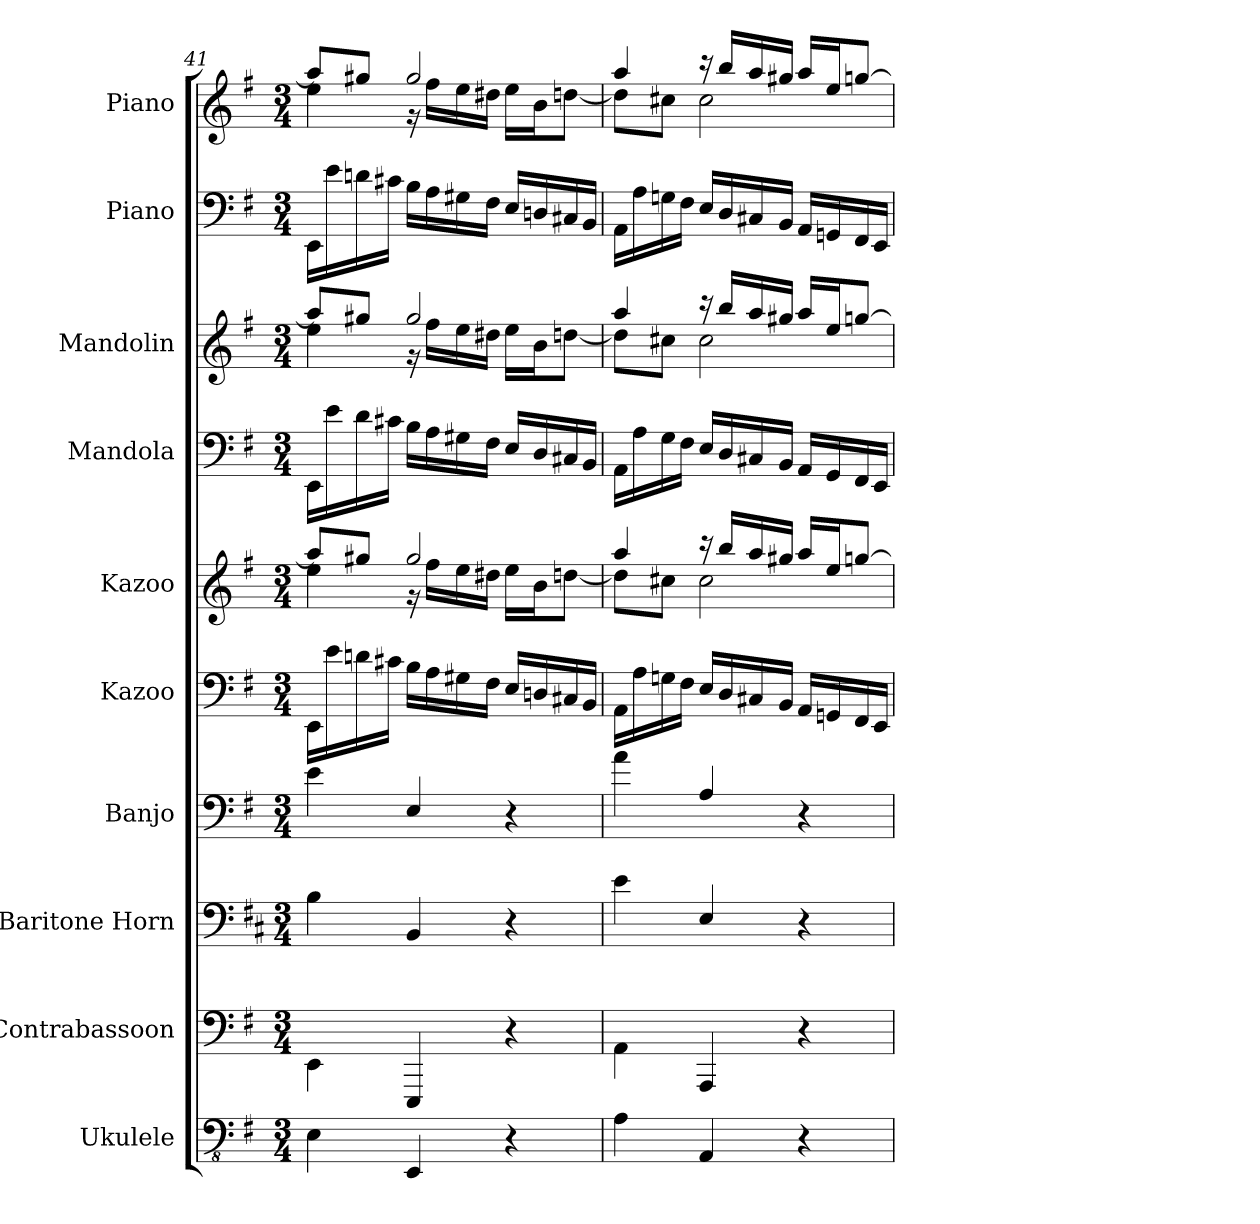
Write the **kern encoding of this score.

**kern	**kern	**kern	**kern	**kern	**kern	**kern	**kern	**kern	**kern
*part10	*part9	*part8	*part7	*part6	*part5	*part4	*part3	*part2	*part1
*staff10	*staff9	*staff8	*staff7	*staff6	*staff5	*staff4	*staff3	*staff2	*staff1
*I"Ukulele	*I"Contrabassoon	*I"Baritone Horn	*I"Banjo	*I"Kazoo	*I"Kazoo	*I"Mandola	*I"Mandolin	*I"Piano	*I"Piano
*I'Uk.	*I'Cbsn.	*I'Bar. Hn.	*I'Bj.	*I'Kaz.	*I'Kaz.	*I'Mda.	*I'Mdn.	*I'Pno.	*I'Pno.
*clefFv4	*clefF4	*clefF4	*clefF4	*clefF4	*clefG2	*clefF4	*	*clefF4	*clefG2
*	*ITrd7c12	*ITrd4c7	*ITrd7c12	*	*	*	*	*	*
*k[f#]	*k[f#]	*k[f#]	*k[f#]	*k[f#]	*k[f#]	*k[f#]	*k[f#]	*k[f#]	*k[f#]
*G:	*G:	*G:	*G:	*G:	*G:	*G:	*G:	*G:	*G:
*M3/4	*M3/4	*M3/4	*M3/4	*M3/4	*M3/4	*M3/4	*M3/4	*M3/4	*M3/4
=41	=41	=41	=41	=41	=41	=41	=41	=41	=41
*	*	*	*	*	*^	*	*^	*	*^
4EE\	4EEE\	4E\	4E\	16EE\LL	8aa/L]	4ee\	16EE\LL	8aa/L]	4ee\	16EE\LL	8aa/L]	4ee\
.	.	.	.	16e\	.	.	16e\	.	.	16e\	.	.
.	.	.	.	16dn\	8gg#X/J	.	16d\	8gg#X/J	.	16dn\	8gg#X/J	.
.	.	.	.	16c#X\JJ	.	.	16c#X\JJ	.	.	16c#X\JJ	.	.
4EEE/	4EEEE/	4EE/	4EE/	16B\LL	2gg#/	16r	16B\LL	2gg#/	16r	16B\LL	2gg#/	16r
.	.	.	.	16A\	.	16ff#\LL	16A\	.	16ff#\LL	16A\	.	16ff#\LL
.	.	.	.	16G#X\	.	16ee\	16G#X\	.	16ee\	16G#X\	.	16ee\
.	.	.	.	16F#\JJ	.	16dd#X\JJ	16F#\JJ	.	16dd#X\JJ	16F#\JJ	.	16dd#X\JJ
4r	4r	4r	4r	16E/LL	.	16ee\LL	16E/LL	.	16ee\LL	16E/LL	.	16ee\LL
.	.	.	.	16Dn/	.	16b\J	16D/	.	16b\J	16Dn/	.	16b\J
.	.	.	.	16C#X/	.	[8ddn\J	16C#X/	.	[8ddn\J	16C#X/	.	[8ddn\J
.	.	.	.	16BB/JJ	.	.	16BB/JJ	.	.	16BB/JJ	.	.
=42	=42	=42	=42	=42	=42	=42	=42	=42	=42	=42	=42	=42
4AA\	4AAA\	4A\	4A\	16AA\LL	4aa/	8dd\L]	16AA\LL	4aa/	8dd\L]	16AA\LL	4aa/	8dd\L]
.	.	.	.	16A\	.	.	16A\	.	.	16A\	.	.
.	.	.	.	16Gn\	.	8cc#X\J	16G\	.	8cc#X\J	16Gn\	.	8cc#X\J
.	.	.	.	16F#\JJ	.	.	16F#\JJ	.	.	16F#\JJ	.	.
4AAA/	4AAAA/	4AA/	4AA/	16E/LL	16rccc	2cc#\	16E/LL	16r	2cc#\	16E/LL	16rccc	2cc#\
.	.	.	.	16D/	16bb/LL	.	16D/	16bb/LL	.	16D/	16bb/LL	.
.	.	.	.	16C#X/	16aa/	.	16C#X/	16aa/	.	16C#X/	16aa/	.
.	.	.	.	16BB/JJ	16gg#X/JJ	.	16BB/JJ	16gg#X/JJ	.	16BB/JJ	16gg#X/JJ	.
4r	4r	4r	4r	16AA/LL	16aa/LL	.	16AA/LL	16aa/LL	.	16AA/LL	16aa/LL	.
.	.	.	.	16GGn/	16ee/J	.	16GG/	16ee/J	.	16GGn/	16ee/J	.
.	.	.	.	16FF#/	[8ggn/J	.	16FF#/	[8ggn/J	.	16FF#/	[8ggn/J	.
.	.	.	.	16EE/JJ	.	.	16EE/JJ	.	.	16EE/JJ	.	.
*	*	*	*	*	*v	*v	*	*v	*v	*	*v	*v
=	=	=	=	=	=	=	=	=	=
*-	*-	*-	*-	*-	*-	*-	*-	*-	*-
